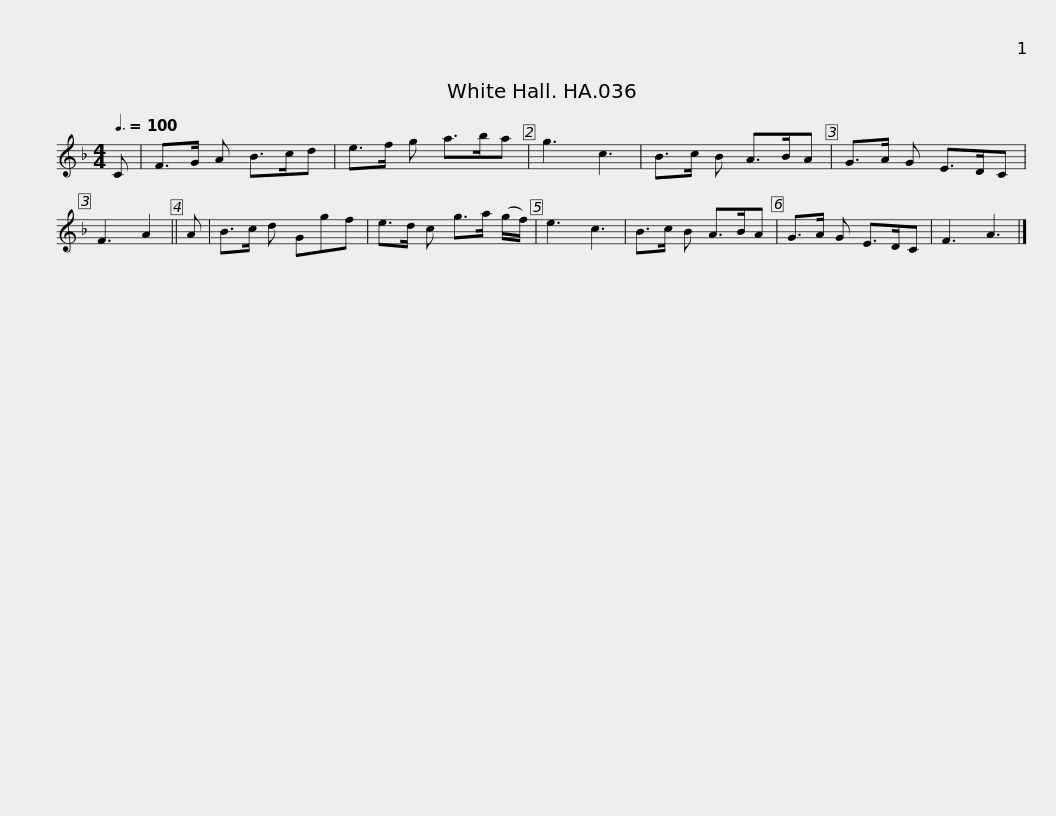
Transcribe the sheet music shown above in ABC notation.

X:1
L:1/8
Q:3/8=100
M:4/4
I:linebreak $
K:F
V:1 treble
V:1
 C | F>G A B>cd | e>f g a>ba | g3 c3 | B>c B A>BA | %5
 G>A G E>DC | F3 A2 || A |$ B>c d Ggf | e>d c g>a (g/f/) | %10
 e3 c3 | B>c B A>BA | G>A G E>DC | F3 A3 |] %14
